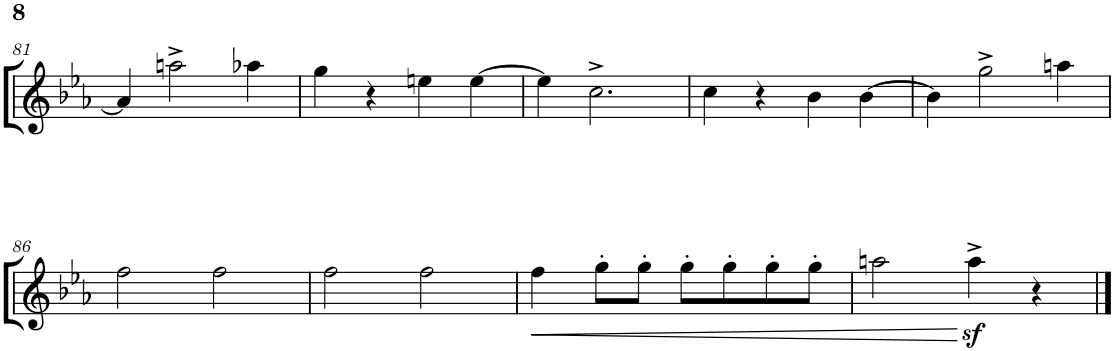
**kern	**dynam
*part1	*part1
*staff1	*staff1
*I"1st Trumpet in Bb	*
*I'Tpt.	*
!!LO:PB:g=z
*clefG2	*
*Trd1c2	*
*k[b-e-a-]	*
*E-:	*
*M2/2	*
*met(c|)	*
=81	=81
4a/]	.
2aan^\	.
4aa-X\	.
=82	=82
4gg\	.
4r	.
4een\	.
[4ee\	.
=83	=83
4ee\]	.
2.cc^\	.
=84	=84
4cc\	.
4r	.
4b-\	.
[4b-\	.
=85	=85
4b-\]	.
2gg^\	.
4aan\	.
!!LO:LB:g=z
=86	=86
2ff\	.
2ff\	.
=87	=87
2ff\	.
2ff\	.
=88	=88
!	!LO:HP:b
4ff\	<
8gg'\L	.
8gg'\J	.
8gg'\L	.
8gg'\	.
8gg'\	.
8gg'\J	.
=89	=89
2aan\	.
4aaz<^\	[
4r	.
==	==
*-	*-
